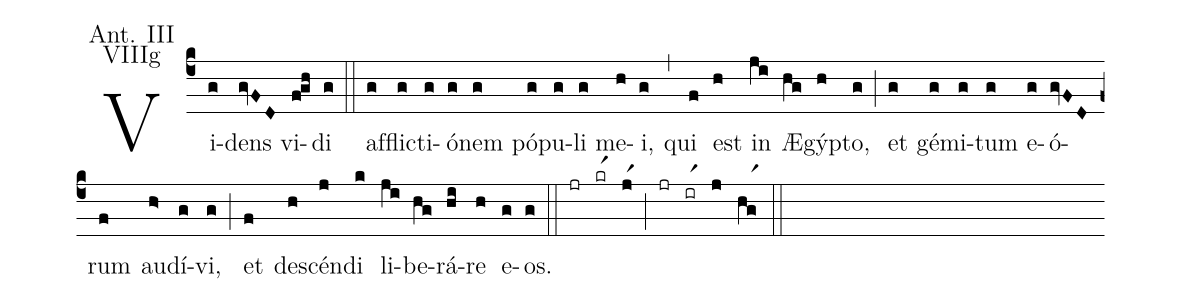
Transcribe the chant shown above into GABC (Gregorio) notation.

annotation: Ant. III;
annotation: VIIIg;
%%
(c4)Vi(g)dens(gvFD) vi(fgh)di(g) (::) af(g)fli(g)cti(g)ó(g)nem(g) pó(g)pu(g)li(g) me(h)i,(g) (,) qui(f) est(h) in(ji) Æ(hg)gýp(h)to,(g) (;) et(g) gé(g)mi(g)tum(g) e(g)ó(gvFD)rum(f) au(h>)dí(g)vi,(g) (;) et(f) de(h)scén(j)di(k) li(ji)be(hg)rá(hi)re(h) e(g)os.(g) (::) (jr)(krr1)(jr1)(;)(jr)(irr1)(j)(hgr1)(::)
